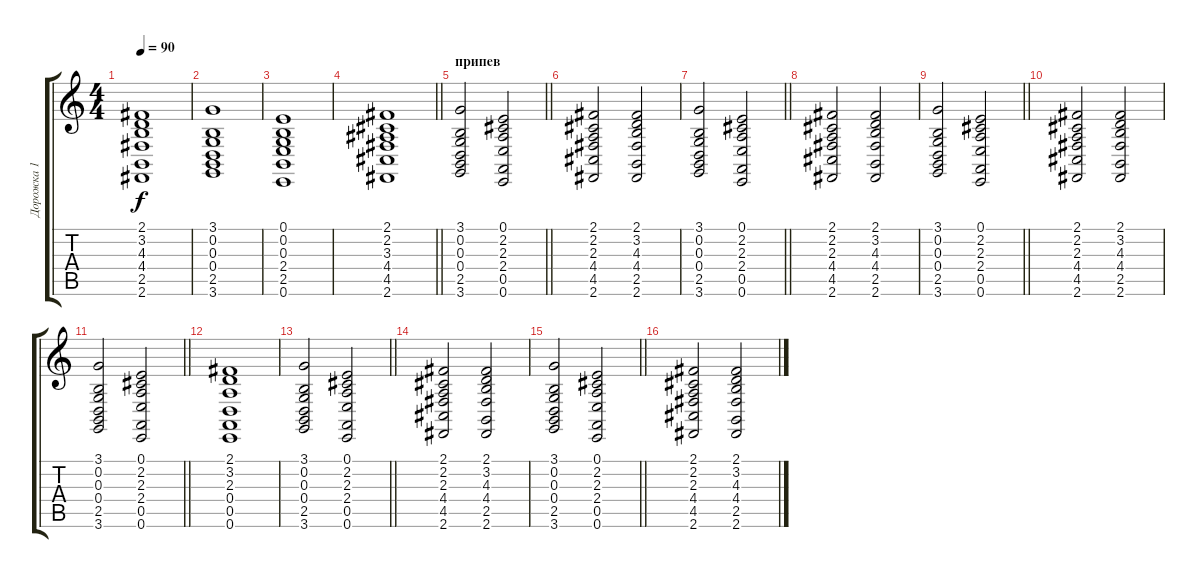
\track ("Дорожка 1" "Дорожка 1") {instrument stringensemble2}
\staff {score tabs}
\tuning (E4 B3 G3 D3 A2 E2) {hide}
\ts (4 4)
\tempo 90
\clef g2
\ks c
(2.1 3.2 4.3 4.4 2.5 2.6).1{dy f} |
(3.1 0.2 0.3 0.4 2.5 3.6).1 |
(0.1 0.2 0.3 2.4 2.5 0.6).1 |
\barLineRight lightlight
(2.1 2.2 3.3 4.4 4.5 2.6).1 |
\section ("" "припев")
\barLineRight lightlight
(3.1 0.2 0.3 0.4 2.5 3.6).2 (0.1 2.2 2.3 2.4 0.5 0.6).2 |
(2.1 2.2 2.3 4.4 4.5 2.6).2 (2.1 3.2 4.3 4.4 2.5 2.6).2 |
\barLineRight lightlight
(3.1 0.2 0.3 0.4 2.5 3.6).2 (0.1 2.2 2.3 2.4 0.5 0.6).2 |
(2.1 2.2 2.3 4.4 4.5 2.6).2 (2.1 3.2 4.3 4.4 2.5 2.6).2 |
\barLineRight lightlight
(3.1 0.2 0.3 0.4 2.5 3.6).2 (0.1 2.2 2.3 2.4 0.5 0.6).2 |
(2.1 2.2 2.3 4.4 4.5 2.6).2 (2.1 3.2 4.3 4.4 2.5 2.6).2 |
\barLineRight lightlight
(3.1 0.2 0.3 0.4 2.5 3.6).2 (0.1 2.2 2.3 2.4 0.5 0.6).2 |
(2.1 3.2 2.3 0.4 0.5 0.6).1 |
\barLineRight lightlight
(3.1 0.2 0.3 0.4 2.5 3.6).2 (0.1 2.2 2.3 2.4 0.5 0.6).2 |
(2.1 2.2 2.3 4.4 4.5 2.6).2 (2.1 3.2 4.3 4.4 2.5 2.6).2 |
\barLineRight lightlight
(3.1 0.2 0.3 0.4 2.5 3.6).2 (0.1 2.2 2.3 2.4 0.5 0.6).2 |
(2.1 2.2 2.3 4.4 4.5 2.6).2 (2.1 3.2 4.3 4.4 2.5 2.6).2
